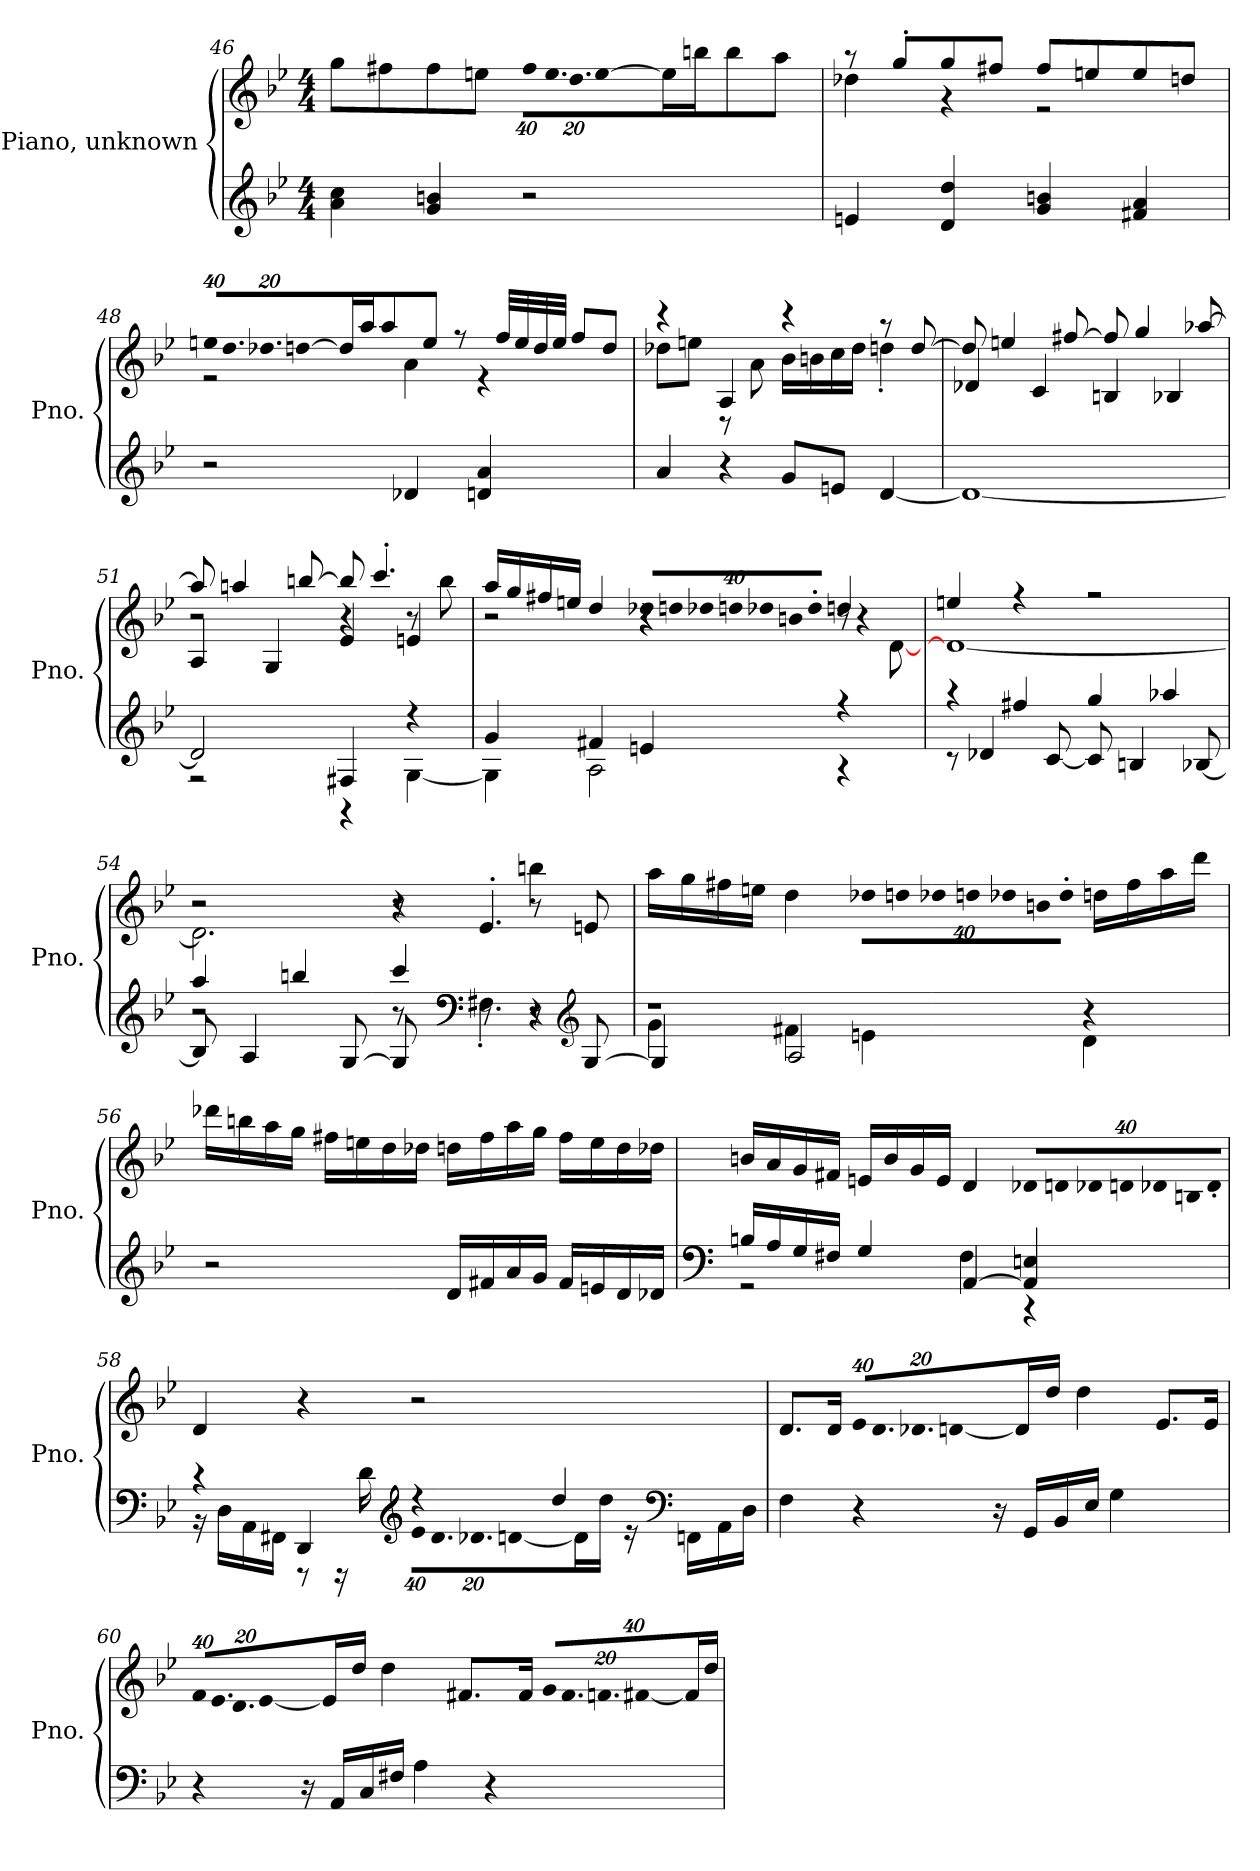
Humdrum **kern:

**kern	**kern
*part1	*part1
*staff2	*staff1
*I"Piano, unknown	*
*I'Pno.	*
*clefG2	*clefG2
*k[b-e-]	*k[b-e-]
*M4/4	*M4/4
=46	=46
4a\ 4cc\	8gg\L
.	8ff#X\
4g/ 4bn/	8ff#\
.	8een\J
*	*Xbrackettup
!	!LO:N:vis=32
2r	640%23ff#\LLL
!	!LO:N:vis=64.
.	640%17ee\L
!	!LO:N:vis=64.
.	640%17dd\J
!	!LO:N:vis=32
.	[640%23ee\J
.	16ee\]
.	16bbn\J
.	8bb\
.	8aa\J
!!LO:LB:g=z
=47	=47
*	*^
4en/	8r	4dd-X\
.	8gg'/L	.
4d/ 4dd/	8gg/	4r
.	8ff#X/J	.
4g/ 4bn/	8ff#/L	2r
.	8een/	.
4f#X/ 4a/	8ee/	.
.	8ddn/J	.
=48	=48	=48
!	!LO:N:vis=32	!
2r	640%23een/LLL	2r
!	!LO:N:vis=64.	!
.	640%17dd/L	.
!	!LO:N:vis=64.	!
.	640%17dd-X/J	.
!	!LO:N:vis=32	!
.	[640%23ddn/J	.
.	16dd/]	.
.	16aa/J	.
.	8aa/	.
.	8ee/J	.
4d-X/	8r	4a\
.	32ff/LLL	.
.	32ee/	.
.	32dd/	.
.	32ee/JJJ	.
4dn/ 4a/	8ff/L	4r
.	8dd/J	.
=49	=49	=49
4a/	4r	8dd-X\L
.	.	8een\J
4r	4A/	8r
.	.	8a\
8g/L	4r	16b-\LL
.	.	16bn\
8en/J	.	16cc\
.	.	16dd-\JJ
[4d/	8r	4ddn'\
.	[8dd/	.
!!LO:LB:g=z	!!
=50	=50	=50
1d_	8dd/]	4d-X/
.	4een/	.
.	.	4c/
.	[8ff#X/	.
.	8ff#/]	4Bn/
.	4gg/	.
.	.	4B-X/
.	[8aa-X/	.
=51	=51	=51
*^	*	*^
2d/]	2r	8aa-/]	2r	4A/
.	.	4aan/	.	.
.	.	.	.	4G/
.	.	[8bbn/	.	.
4F#X/	4r	8bb/]	4r	4e-/
.	.	4.ccc'/	.	.
4r	[4G\	.	8r	4en/
.	.	.	8bb\	.
!!LO:LB:g=z	!!	!!
=52	=52	=52	=52	=52
4g/	4G\]	16aa/LL	2r	2r
.	.	16gg/	.	.
.	.	16ff#X/	.	.
.	.	16een/JJ	.	.
4f#X/	2A\	4dd/	.	.
!	!	!LO:N:vis=32	!	!
4en/	.	640%23dd-X/LLL	4r	4r
!	!	!LO:N:vis=32	!	!
.	.	640%23ddn/	.	.
!	!	!LO:N:vis=32	!	!
.	.	640%23dd-X/	.	.
!	!	!LO:N:vis=32	!	!
.	.	640%23ddn/	.	.
!	!	!LO:N:vis=32	!	!
.	.	640%23dd-X/	.	.
!	!	!LO:N:vis=32	!	!
.	.	640%23bn/	.	.
!	!	!LO:N:vis=32	!	!
.	.	640%23dd-'/JJJ	.	.
4r	4r	.	8r	4ddn/
.	.	4r	.	.
.	.	.	[8d\	.
640ryy	640ryy	.	640ryy	640ryy
*	*	*	*v	*v
=53	=53	=53	=53
4r	8r	4een/	1d_
.	4d-X/	.	.
4ff#X/	.	4r	.
.	[8c/	.	.
4gg/	8c/]	2r	.
.	4Bn/	.	.
4aa-X/	.	.	.
.	[8B-X/	.	.
!!LO:LB:g=z
=54	=54	=54	=54
*	*^	*	*^
4aa/	2r	8B-/]	2r	2.d\]	2r
.	.	4A/	.	.	.
4bbn/	.	.	.	.	.
.	.	[8G/	.	.	.
4ccc/	8r	8G/]	4r	.	8r
*clefF4	*	*	*	*	*
.	4.F#X'\	8r	.	.	4.e-'/
4r	.	8r	8r	4bbn\	.
*clefG2	*	*	*	*	*
.	.	[8G/	8en/	.	.
*	*	*	*v	*v	*v
=55	=55	=55	=55
1r	4g\	4G/]	16aa\LL
.	.	.	16gg\
.	.	.	16ff#X\
.	.	.	16een\JJ
.	4f#X\	2A/	4dd\
!	!	!	!LO:N:vis=32
.	4en\	.	640%23dd-X\LLL
!	!	!	!LO:N:vis=32
.	.	.	640%23ddn\
!	!	!	!LO:N:vis=32
.	.	.	640%23dd-X\
!	!	!	!LO:N:vis=32
.	.	.	640%23ddn\
!	!	!	!LO:N:vis=32
.	.	.	640%23dd-X\
!	!	!	!LO:N:vis=32
.	.	.	640%23bn\
!	!	!	!LO:N:vis=32
.	.	.	640%23dd-'\JJJ
.	4d\	4r	.
.	.	.	16ddn\LL
.	.	.	16ff#\
.	.	.	16aa\
.	.	.	16ddd\JJ
640ryy	640ryy	640ryy	.
*v	*v	*v	*
!!LO:PB:g=z
=56	=56
2r	16ddd-X\LL
.	16bbn\
.	16aa\
.	16gg\JJ
.	16ff#X\LL
.	16een\
.	16dd\
.	16dd-X\JJ
16d/LL	16ddn\LL
16f#X/	16ff#\
16a/	16aa\
16g/JJ	16gg\JJ
16f#/LL	16ff#\LL
16en/	16ee\
16d/	16dd\
16d-X/JJ	16dd-X\JJ
!!LO:LB:g=z
=57	=57
*clefF4	*
*^	*
16Bn/LL	2r	16bn/LL
16A/	.	16a/
16G/	.	16g/
16F#X/JJ	.	16f#X/JJ
4G/	.	16en/LL
.	.	16b/
.	.	16g/
.	.	16e/JJ
[4AA/	4F#\	4d/
!	!	!LO:N:vis=32
4AA/] 4En/	4r	640%23d-X/LLL
!	!	!LO:N:vis=32
.	.	640%23dn/
!	!	!LO:N:vis=32
.	.	640%23d-X/
!	!	!LO:N:vis=32
.	.	640%23dn/
!	!	!LO:N:vis=32
.	.	640%23d-X/
!	!	!LO:N:vis=32
.	.	640%23Bn/
!	!	!LO:N:vis=32
.	.	640%23d-'/JJJ
640ryy	640ryy	.
!!LO:LB:g=z
=58	=58	=58
4r	16r	4d/
.	16D\LL	.
.	16AA\	.
.	16FF#X\JJ	.
4DD/	8r	4r
.	16r	.
.	16d\	.
*clefG2	*	*
*	*Xbrackettup	*
!	!LO:N:vis=32	!
4r	640%23e-\LLL	2r
!	!LO:N:vis=64.	!
.	640%17d\L	.
!	!LO:N:vis=64.	!
.	640%17d-X\J	.
!	!LO:N:vis=32	!
.	[640%23dn\J	.
.	16d\]	.
.	16dd\JJ	.
4dd/	16r	.
*clefF4	*	*
.	16FFn\LL	.
.	16AA\	.
.	16D\JJ	.
*v	*v	*
=59	=59
4F\	8.d/L
.	16d/Jk
!	!LO:N:vis=32
4r	640%23e-/LLL
!	!LO:N:vis=64.
.	640%17d/L
!	!LO:N:vis=64.
.	640%17d-X/J
!	!LO:N:vis=32
.	[640%23dn/J
.	16d/]
.	16dd/JJ
16r	4dd\
16GG/LL	.
16BB-/	.
16E-/JJ	.
4G\	8.e-/L
.	16e-/Jk
!!LO:LB:g=z
=60	=60
!	!LO:N:vis=32
4r	640%23f/LLL
!	!LO:N:vis=64.
.	640%17e-/L
!	!LO:N:vis=64.
.	640%17d/J
!	!LO:N:vis=32
.	[640%23e-/J
.	16e-/]
.	16dd/JJ
16r	4dd\
16AA/LL	.
16C/	.
16F#X/JJ	.
4A\	8.f#X/L
.	16f#/Jk
!	!LO:N:vis=32
4r	640%23g/LLL
!	!LO:N:vis=64.
.	640%17f#/L
!	!LO:N:vis=64.
.	640%17fn/J
!	!LO:N:vis=32
.	[640%23f#X/J
.	16f#/]
.	16dd/JJ
=	=
*-	*-
